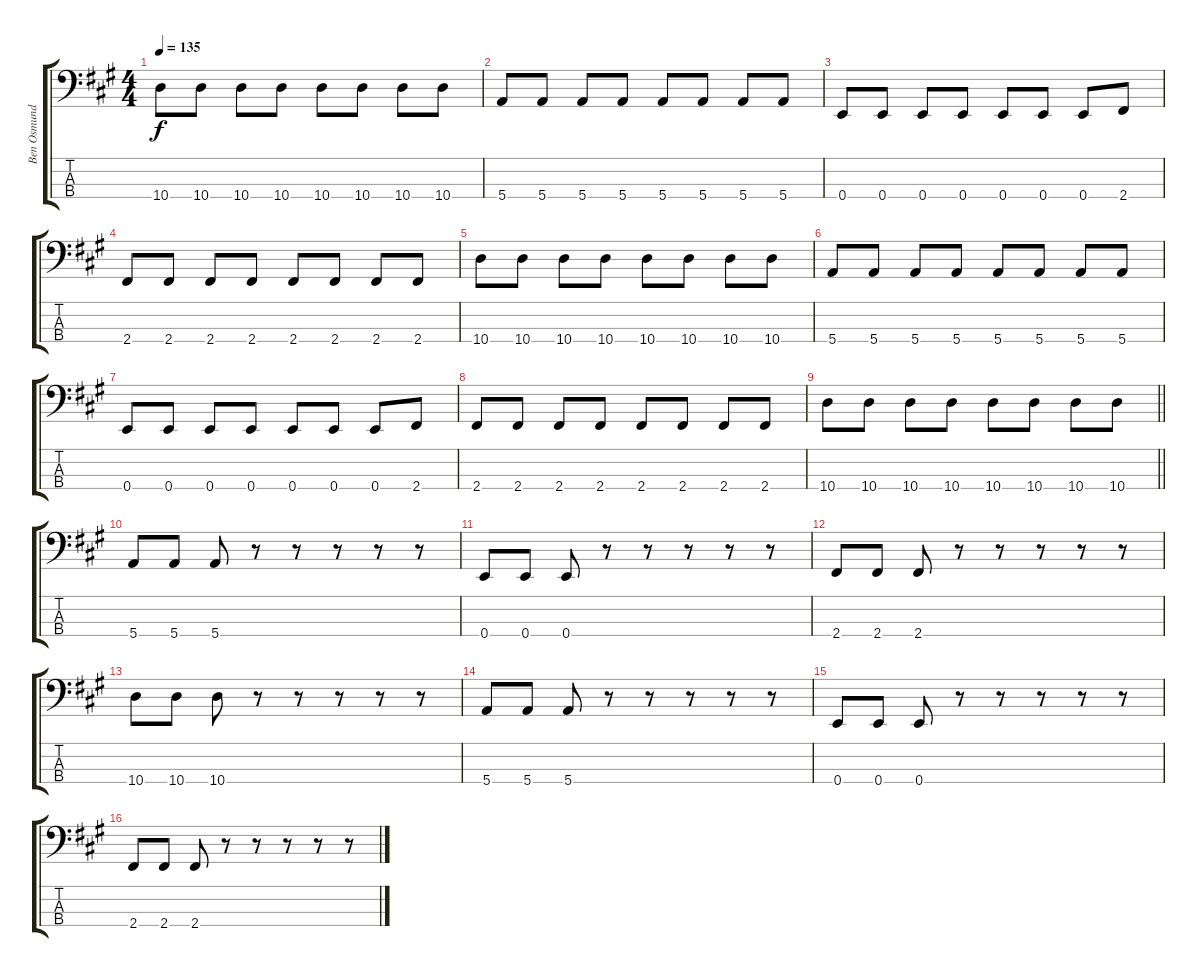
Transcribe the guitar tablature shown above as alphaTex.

\track ("Ben Osmundson - Bass" "Ben Osmund") {instrument electricbassfinger}
\staff {score tabs}
\tuning (G2 D2 A1 E1) {hide}
\ts (4 4)
\tempo 135
\clef f4
\ks a
10.4.8{dy f} 10.4.8 10.4.8 10.4.8 10.4.8 10.4.8 10.4.8 10.4.8 |
5.4.8 5.4.8 5.4.8 5.4.8 5.4.8 5.4.8 5.4.8 5.4.8 |
0.4.8 0.4.8 0.4.8 0.4.8 0.4.8 0.4.8 0.4.8 2.4.8 |
2.4.8 2.4.8 2.4.8 2.4.8 2.4.8 2.4.8 2.4.8 2.4.8 |
10.4.8 10.4.8 10.4.8 10.4.8 10.4.8 10.4.8 10.4.8 10.4.8 |
5.4.8 5.4.8 5.4.8 5.4.8 5.4.8 5.4.8 5.4.8 5.4.8 |
0.4.8 0.4.8 0.4.8 0.4.8 0.4.8 0.4.8 0.4.8 2.4.8 |
2.4.8 2.4.8 2.4.8 2.4.8 2.4.8 2.4.8 2.4.8 2.4.8 |
\barLineRight lightlight
10.4.8 10.4.8 10.4.8 10.4.8 10.4.8 10.4.8 10.4.8 10.4.8 |
5.4.8 5.4.8 5.4.8 r.8 r.8 r.8 r.8 r.8 |
0.4.8 0.4.8 0.4.8 r.8 r.8 r.8 r.8 r.8 |
2.4.8 2.4.8 2.4.8 r.8 r.8 r.8 r.8 r.8 |
10.4.8 10.4.8 10.4.8 r.8 r.8 r.8 r.8 r.8 |
5.4.8 5.4.8 5.4.8 r.8 r.8 r.8 r.8 r.8 |
0.4.8 0.4.8 0.4.8 r.8 r.8 r.8 r.8 r.8 |
2.4.8 2.4.8 2.4.8 r.8 r.8 r.8 r.8 r.8
